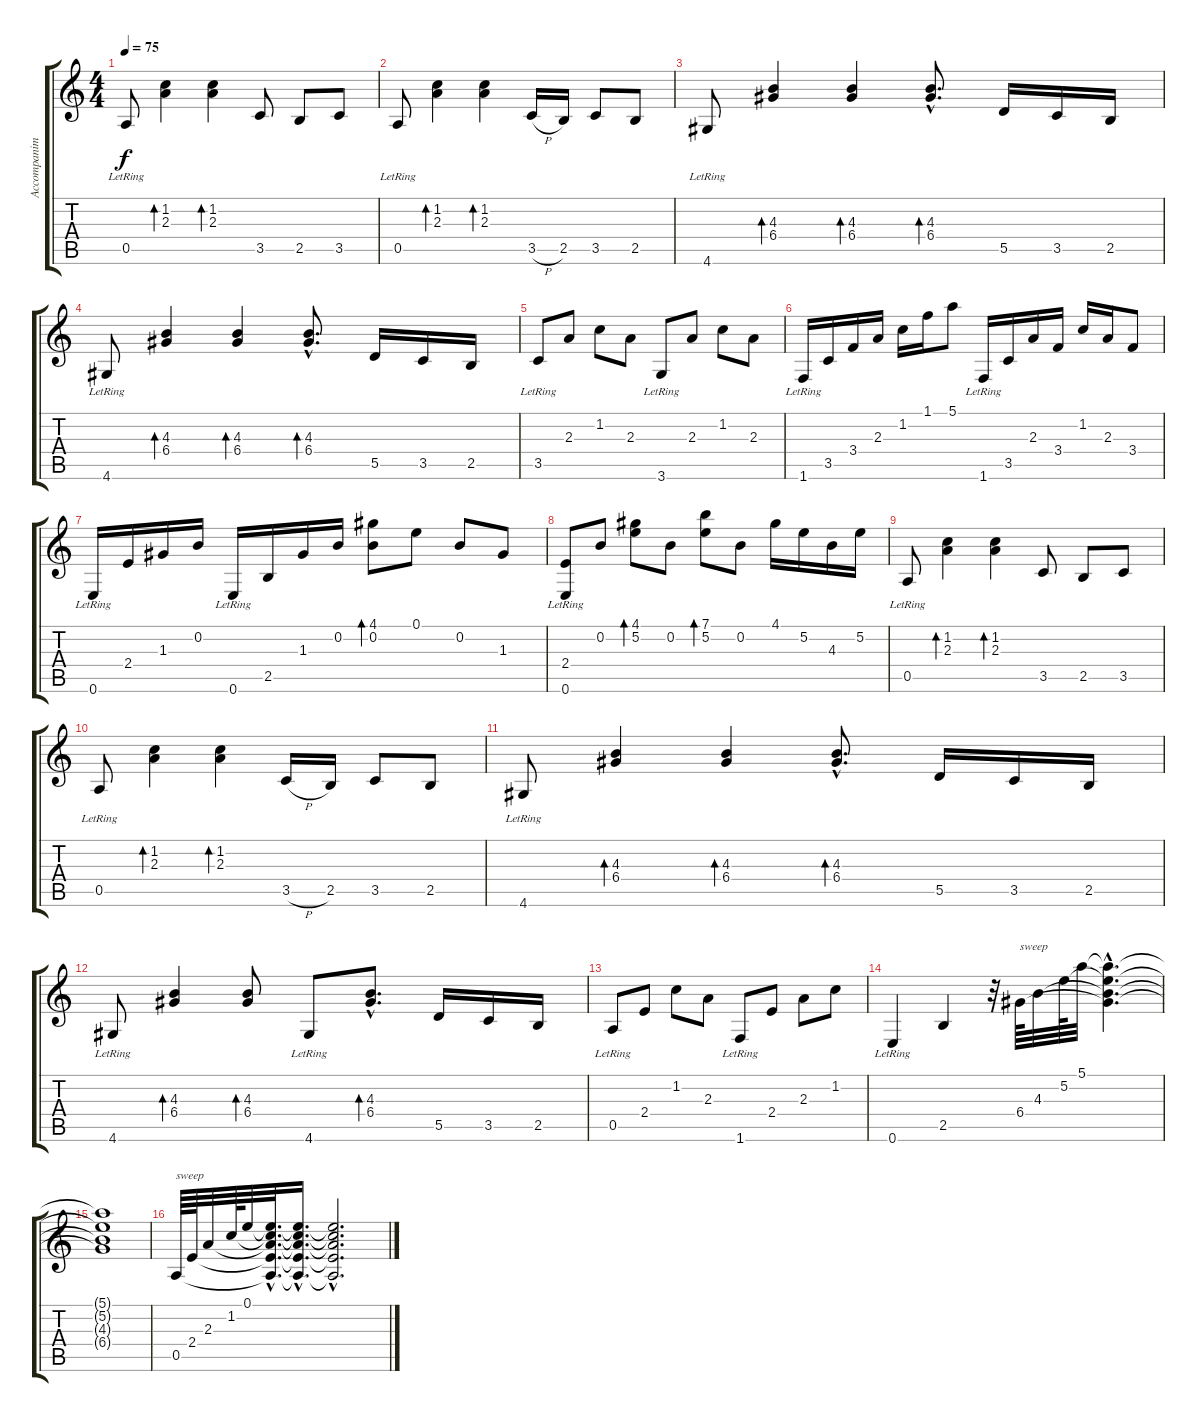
\track ("Accompaniment" "Accompanim") {instrument acousticguitarnylon}
\staff {score tabs}
\tuning (E4 B3 G3 D3 A2 E2) {hide}
\ts (4 4)
\tempo 75
\clef g2
\ks c
0.5{lr}.8{dy f instrument acousticguitarnylon} (1.2 2.3).4{bd 60} (1.2 2.3).4{bd 60} 3.5.8 2.5.8 3.5.8 |
0.5{lr}.8 (1.2 2.3).4{bd 60} (1.2 2.3).4{bd 60} 3.5{h}.16 2.5.16 3.5.8 2.5.8 |
4.6{lr}.8 (4.3 6.4).4{bd 60} (4.3 6.4).4{bd 60} (4.3{hac} 6.4{hac}).8{d bd 60} 5.5.16 3.5.16 2.5.16 |
4.6{lr}.8 (4.3 6.4).4{bd 60} (4.3 6.4).4{bd 60} (4.3{hac} 6.4{hac}).8{d bd 60} 5.5.16 3.5.16 2.5.16 |
3.5{lr}.8 2.3.8 1.2.8 2.3.8 3.6{lr}.8 2.3.8 1.2.8 2.3.8 |
1.6{lr}.16 3.5.16 3.4.16 2.3.16 1.2.16 1.1.16 5.1.8 1.6{lr}.16 3.5.16 2.3.16 3.4.16 1.2.16 2.3.16 3.4.8 |
0.6{lr}.16 2.4.16 1.3.16 0.2.16 0.6{lr}.16 2.5.16 1.3.16 0.2.16 (4.1 0.2).8{bd 120} 0.1.8 0.2.8 1.3.8 |
(2.4 0.6{lr}).8 0.2.8 (4.1 5.2).8{bd 60} 0.2.8 (7.1 5.2).8{bd 60} 0.2.8 4.1.16 5.2.16 4.3.16 5.2.16 |
0.5{lr}.8 (1.2 2.3).4{bd 60} (1.2 2.3).4{bd 60} 3.5.8 2.5.8 3.5.8 |
0.5{lr}.8 (1.2 2.3).4{bd 60} (1.2 2.3).4{bd 60} 3.5{h}.16 2.5.16 3.5.8 2.5.8 |
4.6{lr}.8 (4.3 6.4).4{bd 60} (4.3 6.4).4{bd 60} (4.3{hac} 6.4{hac}).8{d bd 60} 5.5.16 3.5.16 2.5.16 |
4.6{lr}.8 (4.3 6.4).4{bd 60} (4.3 6.4).8{bd 60} 4.6{lr}.8 (4.3{hac} 6.4{hac}).8{d bd 60} 5.5.16 3.5.16 2.5.16 |
0.5{lr}.8 2.4.8 1.2.8 2.3.8 1.6{lr}.8 2.4.8 2.3.8 1.2.8 |
0.6{lr}.4 2.5.4 r.32 6.4.64{txt "sweep"} 4.3.32 5.2.64 5.1.32 (5.1{hac t} 5.2{hac t} 4.3{hac t} 6.4{hac t}).4{d} |
(5.1{t} 5.2{t} 4.3{t} 6.4{t}).1 |
0.5.64{txt "sweep"} 2.4.64 2.3.32 1.2.64 0.1.32 (0.1{hac t} 1.2{hac t} 2.3{hac t} 2.4{hac t} 0.5{hac t}).32{d} (0.1{hac t} 1.2{hac t} 2.3{hac t} 2.4{hac t} 0.5{hac t}).16{d} (0.1{hac t} 1.2{hac t} 2.3{hac t} 2.4{hac t} 0.5{hac t}).2{d}
